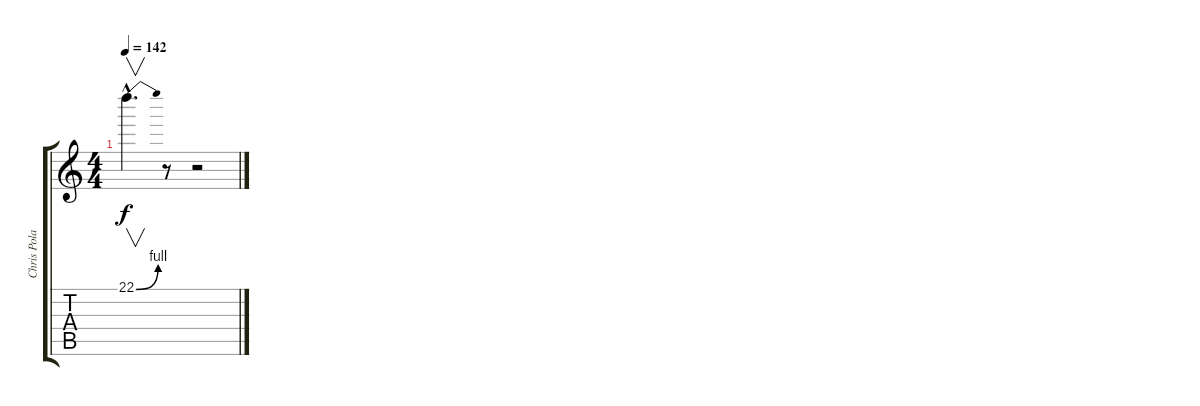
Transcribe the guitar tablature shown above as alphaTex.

\track ("Chris Poland (Guitar)" "Chris Pola") {instrument distortionguitar}
\staff {score tabs}
\tuning (E4 B3 G3 D3 A2 E2) {hide}
\ts (4 4)
\tempo 142
\clef g2
\ks c
22.1{be (bend 0 0 60 4) hac}.4{v d dy f} r.8 r.2
